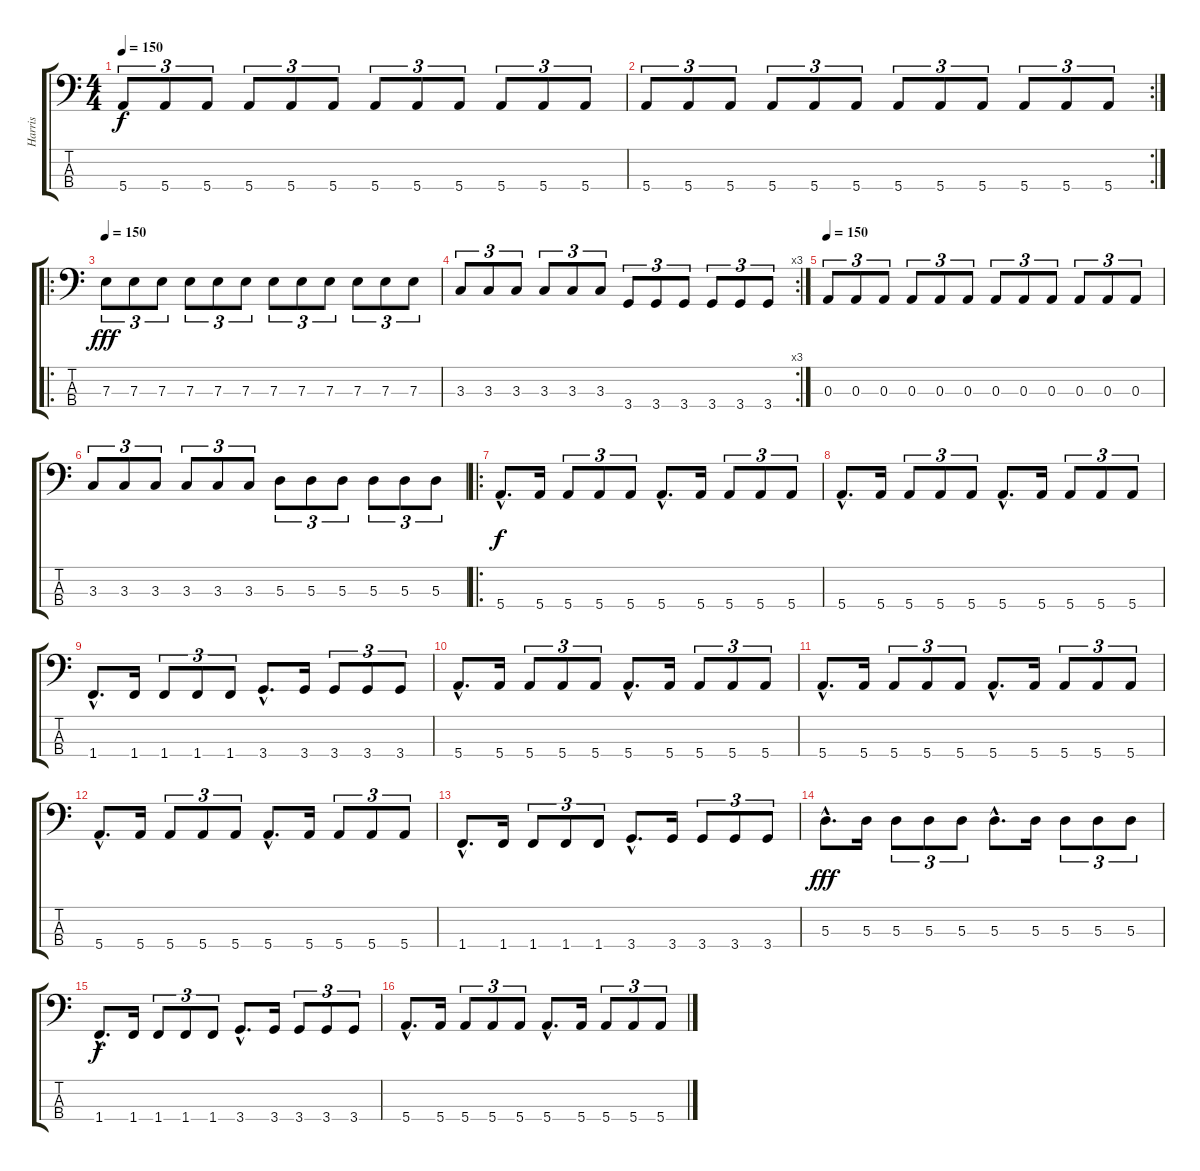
\track ("Harris" "Harris") {instrument electricbasspick}
\staff {score tabs}
\tuning (G2 D2 A1 E1) {hide}
\ts (4 4)
\tempo 150
\clef f4
\ks c
5.4.8{tu (3 2) dy f} 5.4.8{tu (3 2)} 5.4.8{tu (3 2)} 5.4.8{tu (3 2)} 5.4.8{tu (3 2)} 5.4.8{tu (3 2)} 5.4.8{tu (3 2)} 5.4.8{tu (3 2)} 5.4.8{tu (3 2)} 5.4.8{tu (3 2)} 5.4.8{tu (3 2)} 5.4.8{tu (3 2)} |
\rc 2
5.4.8{tu (3 2)} 5.4.8{tu (3 2)} 5.4.8{tu (3 2)} 5.4.8{tu (3 2)} 5.4.8{tu (3 2)} 5.4.8{tu (3 2)} 5.4.8{tu (3 2)} 5.4.8{tu (3 2)} 5.4.8{tu (3 2)} 5.4.8{tu (3 2)} 5.4.8{tu (3 2)} 5.4.8{tu (3 2)} |
\ro
\tempo 150
7.3.8{tu (3 2) dy fff} 7.3.8{tu (3 2)} 7.3.8{tu (3 2)} 7.3.8{tu (3 2)} 7.3.8{tu (3 2)} 7.3.8{tu (3 2)} 7.3.8{tu (3 2)} 7.3.8{tu (3 2)} 7.3.8{tu (3 2)} 7.3.8{tu (3 2)} 7.3.8{tu (3 2)} 7.3.8{tu (3 2)} |
\rc 3
3.3.8{tu (3 2)} 3.3.8{tu (3 2)} 3.3.8{tu (3 2)} 3.3.8{tu (3 2)} 3.3.8{tu (3 2)} 3.3.8{tu (3 2)} 3.4.8{tu (3 2)} 3.4.8{tu (3 2)} 3.4.8{tu (3 2)} 3.4.8{tu (3 2)} 3.4.8{tu (3 2)} 3.4.8{tu (3 2)} |
\tempo 150
0.3.8{tu (3 2)} 0.3.8{tu (3 2)} 0.3.8{tu (3 2)} 0.3.8{tu (3 2)} 0.3.8{tu (3 2)} 0.3.8{tu (3 2)} 0.3.8{tu (3 2)} 0.3.8{tu (3 2)} 0.3.8{tu (3 2)} 0.3.8{tu (3 2)} 0.3.8{tu (3 2)} 0.3.8{tu (3 2)} |
3.3.8{tu (3 2)} 3.3.8{tu (3 2)} 3.3.8{tu (3 2)} 3.3.8{tu (3 2)} 3.3.8{tu (3 2)} 3.3.8{tu (3 2)} 5.3.8{tu (3 2)} 5.3.8{tu (3 2)} 5.3.8{tu (3 2)} 5.3.8{tu (3 2)} 5.3.8{tu (3 2)} 5.3.8{tu (3 2)} |
\ro
5.4{hac}.8{d dy f} 5.4.16 5.4.8{tu (3 2)} 5.4.8{tu (3 2)} 5.4.8{tu (3 2)} 5.4{hac}.8{d} 5.4.16 5.4.8{tu (3 2)} 5.4.8{tu (3 2)} 5.4.8{tu (3 2)} |
5.4{hac}.8{d} 5.4.16 5.4.8{tu (3 2)} 5.4.8{tu (3 2)} 5.4.8{tu (3 2)} 5.4{hac}.8{d} 5.4.16 5.4.8{tu (3 2)} 5.4.8{tu (3 2)} 5.4.8{tu (3 2)} |
1.4{hac}.8{d} 1.4.16 1.4.8{tu (3 2)} 1.4.8{tu (3 2)} 1.4.8{tu (3 2)} 3.4{hac}.8{d} 3.4.16 3.4.8{tu (3 2)} 3.4.8{tu (3 2)} 3.4.8{tu (3 2)} |
5.4{hac}.8{d} 5.4.16 5.4.8{tu (3 2)} 5.4.8{tu (3 2)} 5.4.8{tu (3 2)} 5.4{hac}.8{d} 5.4.16 5.4.8{tu (3 2)} 5.4.8{tu (3 2)} 5.4.8{tu (3 2)} |
5.4{hac}.8{d} 5.4.16 5.4.8{tu (3 2)} 5.4.8{tu (3 2)} 5.4.8{tu (3 2)} 5.4{hac}.8{d} 5.4.16 5.4.8{tu (3 2)} 5.4.8{tu (3 2)} 5.4.8{tu (3 2)} |
5.4{hac}.8{d} 5.4.16 5.4.8{tu (3 2)} 5.4.8{tu (3 2)} 5.4.8{tu (3 2)} 5.4{hac}.8{d} 5.4.16 5.4.8{tu (3 2)} 5.4.8{tu (3 2)} 5.4.8{tu (3 2)} |
1.4{hac}.8{d} 1.4.16 1.4.8{tu (3 2)} 1.4.8{tu (3 2)} 1.4.8{tu (3 2)} 3.4{hac}.8{d} 3.4.16 3.4.8{tu (3 2)} 3.4.8{tu (3 2)} 3.4.8{tu (3 2)} |
5.3{hac}.8{d dy fff} 5.3.16 5.3.8{tu (3 2)} 5.3.8{tu (3 2)} 5.3.8{tu (3 2)} 5.3{hac}.8{d} 5.3.16 5.3.8{tu (3 2)} 5.3.8{tu (3 2)} 5.3.8{tu (3 2)} |
1.4{hac}.8{d dy f} 1.4.16 1.4.8{tu (3 2)} 1.4.8{tu (3 2)} 1.4.8{tu (3 2)} 3.4{hac}.8{d} 3.4.16 3.4.8{tu (3 2)} 3.4.8{tu (3 2)} 3.4.8{tu (3 2)} |
5.4{hac}.8{d} 5.4.16 5.4.8{tu (3 2)} 5.4.8{tu (3 2)} 5.4.8{tu (3 2)} 5.4{hac}.8{d} 5.4.16 5.4.8{tu (3 2)} 5.4.8{tu (3 2)} 5.4.8{tu (3 2)}
